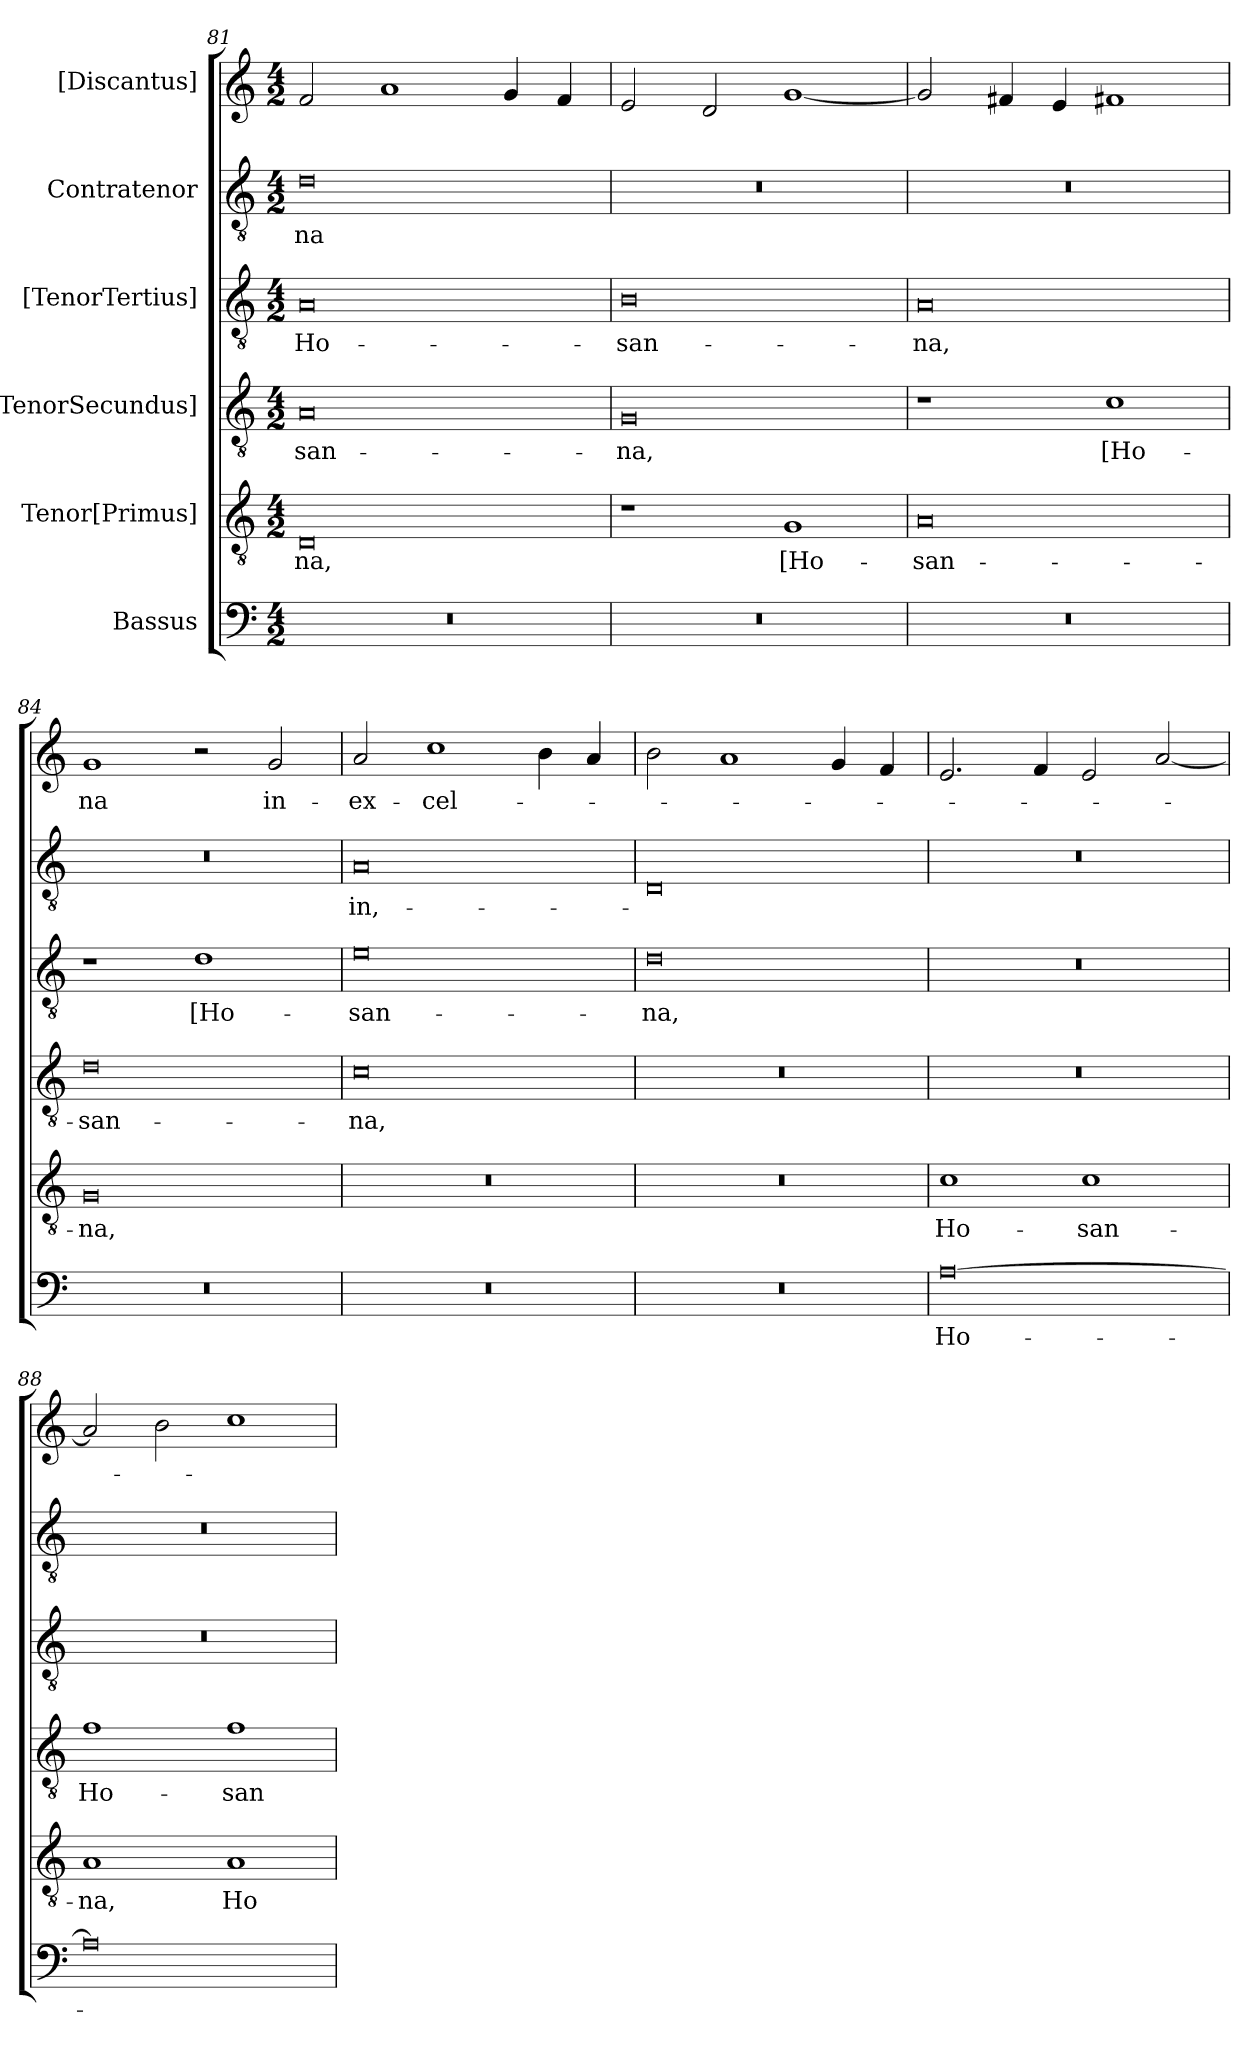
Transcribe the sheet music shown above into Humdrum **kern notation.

**kern	**text	**kern	**text	**kern	**text	**kern	**text	**kern	**text	**kern	**text
*part6	*part6	*part5	*part5	*part4	*part4	*part3	*part3	*part2	*part2	*part1	*part1
*staff6	*staff6	*staff5	*staff5	*staff4	*staff4	*staff3	*staff3	*staff2	*staff2	*staff1	*staff1
*I"Bassus	*	*I"Tenor[Primus]	*	*I"[TenorSecundus]	*	*I"[TenorTertius]	*	*I"Contratenor	*	*I"[Discantus]	*
*clefF4	*	*clefGv2	*	*clefGv2	*	*clefGv2	*	*clefGv2	*	*clefG2	*
*k[]	*	*k[]	*	*k[]	*	*k[]	*	*k[]	*	*k[]	*
*M4/2	*	*M4/2	*	*M4/2	*	*M4/2	*	*M4/2	*	*M4/2	*
=81	=81	=81	=81	=81	=81	=81	=81	=81	=81	=81	=81
0r	.	0D/	-na,	0A/	-san-	0A/	Ho-	0d\	-na	2f/	.
.	.	.	.	.	.	.	.	.	.	1a/	.
.	.	.	.	.	.	.	.	.	.	4g/	.
.	.	.	.	.	.	.	.	.	.	4f/	.
=82	=82	=82	=82	=82	=82	=82	=82	=82	=82	=82	=82
0r	.	1r	.	0G/	-na,	0B\	-san-	0r	.	2e/	.
.	.	.	.	.	.	.	.	.	.	2d/	.
.	.	1G/	[Ho-	.	.	.	.	.	.	[1g/	.
=83	=83	=83	=83	=83	=83	=83	=83	=83	=83	=83	=83
0r	.	0A/	-san-	1r	.	0A/	-na,	0r	.	2g/]	.
.	.	.	.	.	.	.	.	.	.	4f#X/	.
.	.	.	.	.	.	.	.	.	.	4e/	.
.	.	.	.	1c\	[Ho-	.	.	.	.	1f#X/	.
=84	=84	=84	=84	=84	=84	=84	=84	=84	=84	=84	=84
0r	.	0G/	-na,	0d\	-san-	1r	.	0r	.	1g/	-na
.	.	.	.	.	.	1d\	[Ho-	.	.	2r	.
.	.	.	.	.	.	.	.	.	.	2g/	in-
=85	=85	=85	=85	=85	=85	=85	=85	=85	=85	=85	=85
0r	.	0r	.	0c\	-na,	0e\	-san-	0A/	in,-	2a/	ex-
.	.	.	.	.	.	.	.	.	.	1cc\	-cel-
.	.	.	.	.	.	.	.	.	.	4b\	.
.	.	.	.	.	.	.	.	.	.	4a/	.
=86	=86	=86	=86	=86	=86	=86	=86	=86	=86	=86	=86
0r	.	0r	.	0r	.	0d\	-na,	0D/	.	2b\	.
.	.	.	.	.	.	.	.	.	.	1a/	.
.	.	.	.	.	.	.	.	.	.	4g/	.
.	.	.	.	.	.	.	.	.	.	4f/	.
=87	=87	=87	=87	=87	=87	=87	=87	=87	=87	=87	=87
[0A\	Ho-	1c\	Ho-	0r	.	0r	.	0r	.	2.e/	.
.	.	.	.	.	.	.	.	.	.	4f/	.
.	.	1c\	-san-	.	.	.	.	.	.	2e/	.
.	.	.	.	.	.	.	.	.	.	[2a/	.
=88	=88	=88	=88	=88	=88	=88	=88	=88	=88	=88	=88
0A\]	.	1A/	-na,	1f\	Ho-	0r	.	0r	.	2a/]	.
.	.	.	.	.	.	.	.	.	.	2b\	.
.	.	1A/	Ho-	1f\	-san-	.	.	.	.	1cc\	.
=	=	=	=	=	=	=	=	=	=	=	=
*-	*-	*-	*-	*-	*-	*-	*-	*-	*-	*-	*-
